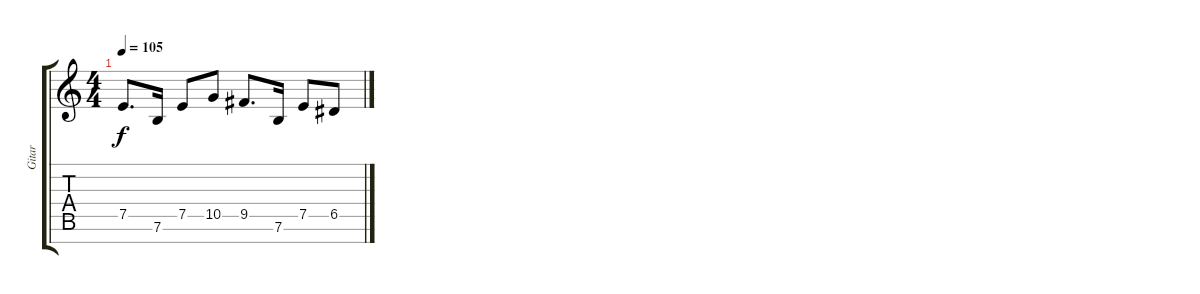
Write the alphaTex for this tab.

\track ("Gitar" "Gitar") {instrument overdrivenguitar}
\staff {score tabs}
\tuning (E4 B3 G3 D3 A2 E2 B1) {hide}
\ts (4 4)
\tempo 105
\clef g2
\ks c
7.5.8{d dy f} 7.6.16 7.5.8 10.5.8 9.5.8{d} 7.6.16 7.5.8 6.5.8
